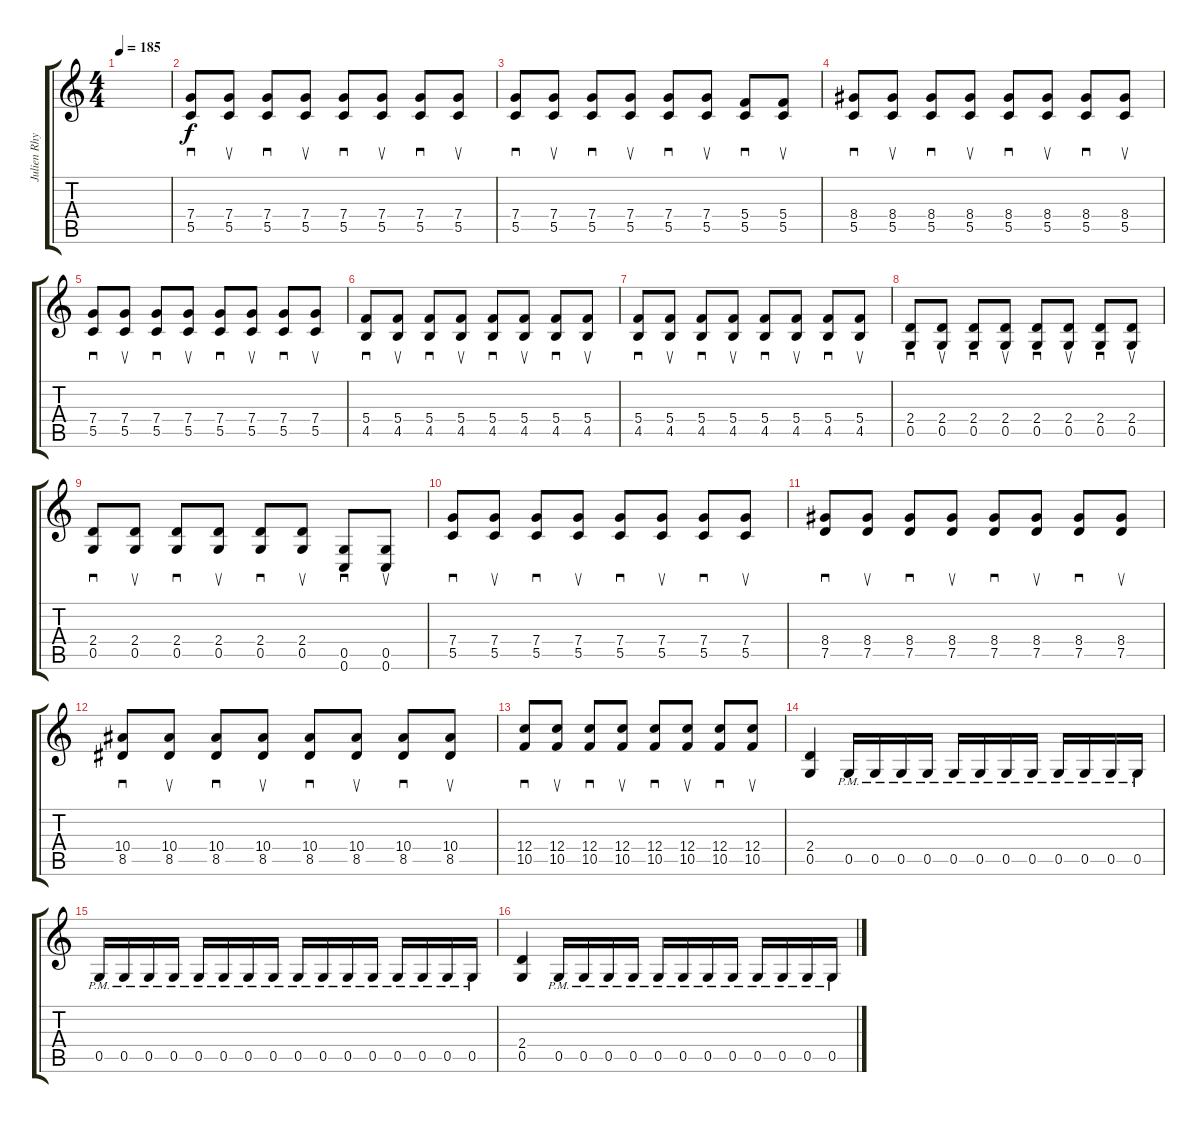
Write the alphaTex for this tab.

\track ("Julien Rhythm" "Julien Rhy") {instrument distortionguitar}
\staff {score tabs}
\tuning (D4 A3 F3 C3 G2 C2) {hide}
\ts (4 4)
\tempo 185
\clef g2
\ks c
|
(7.4 5.5).8{sd} (7.4 5.5).8{su} (7.4 5.5).8{sd} (7.4 5.5).8{su} (7.4 5.5).8{sd} (7.4 5.5).8{su} (7.4 5.5).8{sd} (7.4 5.5).8{su} |
(7.4 5.5).8{sd} (7.4 5.5).8{su} (7.4 5.5).8{sd} (7.4 5.5).8{su} (7.4 5.5).8{sd} (7.4 5.5).8{su} (5.4 5.5).8{sd} (5.4 5.5).8{su} |
(8.4 5.5).8{sd} (8.4 5.5).8{su} (8.4 5.5).8{sd} (8.4 5.5).8{su} (8.4 5.5).8{sd} (8.4 5.5).8{su} (8.4 5.5).8{sd} (8.4 5.5).8{su} |
(7.4 5.5).8{sd} (7.4 5.5).8{su} (7.4 5.5).8{sd} (7.4 5.5).8{su} (7.4 5.5).8{sd} (7.4 5.5).8{su} (7.4 5.5).8{sd} (7.4 5.5).8{su} |
(5.4 4.5).8{sd} (5.4 4.5).8{su} (5.4 4.5).8{sd} (5.4 4.5).8{su} (5.4 4.5).8{sd} (5.4 4.5).8{su} (5.4 4.5).8{sd} (5.4 4.5).8{su} |
(5.4 4.5).8{sd} (5.4 4.5).8{su} (5.4 4.5).8{sd} (5.4 4.5).8{su} (5.4 4.5).8{sd} (5.4 4.5).8{su} (5.4 4.5).8{sd} (5.4 4.5).8{su} |
(2.4 0.5).8{sd} (2.4 0.5).8{su} (2.4 0.5).8{sd} (2.4 0.5).8{su} (2.4 0.5).8{sd} (2.4 0.5).8{su} (2.4 0.5).8{sd} (2.4 0.5).8{su} |
(2.4 0.5).8{sd} (2.4 0.5).8{su} (2.4 0.5).8{sd} (2.4 0.5).8{su} (2.4 0.5).8{sd} (2.4 0.5).8{su} (0.5 0.6).8{sd} (0.5 0.6).8{su} |
(7.4 5.5).8{sd} (7.4 5.5).8{su} (7.4 5.5).8{sd} (7.4 5.5).8{su} (7.4 5.5).8{sd} (7.4 5.5).8{su} (7.4 5.5).8{sd} (7.4 5.5).8{su} |
(8.4 7.5).8{sd} (8.4 7.5).8{su} (8.4 7.5).8{sd} (8.4 7.5).8{su} (8.4 7.5).8{sd} (8.4 7.5).8{su} (8.4 7.5).8{sd} (8.4 7.5).8{su} |
(10.4 8.5).8{sd} (10.4 8.5).8{su} (10.4 8.5).8{sd} (10.4 8.5).8{su} (10.4 8.5).8{sd} (10.4 8.5).8{su} (10.4 8.5).8{sd} (10.4 8.5).8{su} |
(12.4 10.5).8{sd} (12.4 10.5).8{su} (12.4 10.5).8{sd} (12.4 10.5).8{su} (12.4 10.5).8{sd} (12.4 10.5).8{su} (12.4 10.5).8{sd} (12.4 10.5).8{su} |
(2.4 0.5).4 0.5{pm}.16 0.5{pm}.16 0.5{pm}.16 0.5{pm}.16 0.5{pm}.16 0.5{pm}.16 0.5{pm}.16 0.5{pm}.16 0.5{pm}.16 0.5{pm}.16 0.5{pm}.16 0.5{pm}.16 |
0.5{pm}.16 0.5{pm}.16 0.5{pm}.16 0.5{pm}.16 0.5{pm}.16 0.5{pm}.16 0.5{pm}.16 0.5{pm}.16 0.5{pm}.16 0.5{pm}.16 0.5{pm}.16 0.5{pm}.16 0.5{pm}.16 0.5{pm}.16 0.5{pm}.16 0.5{pm}.16 |
(2.4 0.5).4 0.5{pm}.16 0.5{pm}.16 0.5{pm}.16 0.5{pm}.16 0.5{pm}.16 0.5{pm}.16 0.5{pm}.16 0.5{pm}.16 0.5{pm}.16 0.5{pm}.16 0.5{pm}.16 0.5{pm}.16
